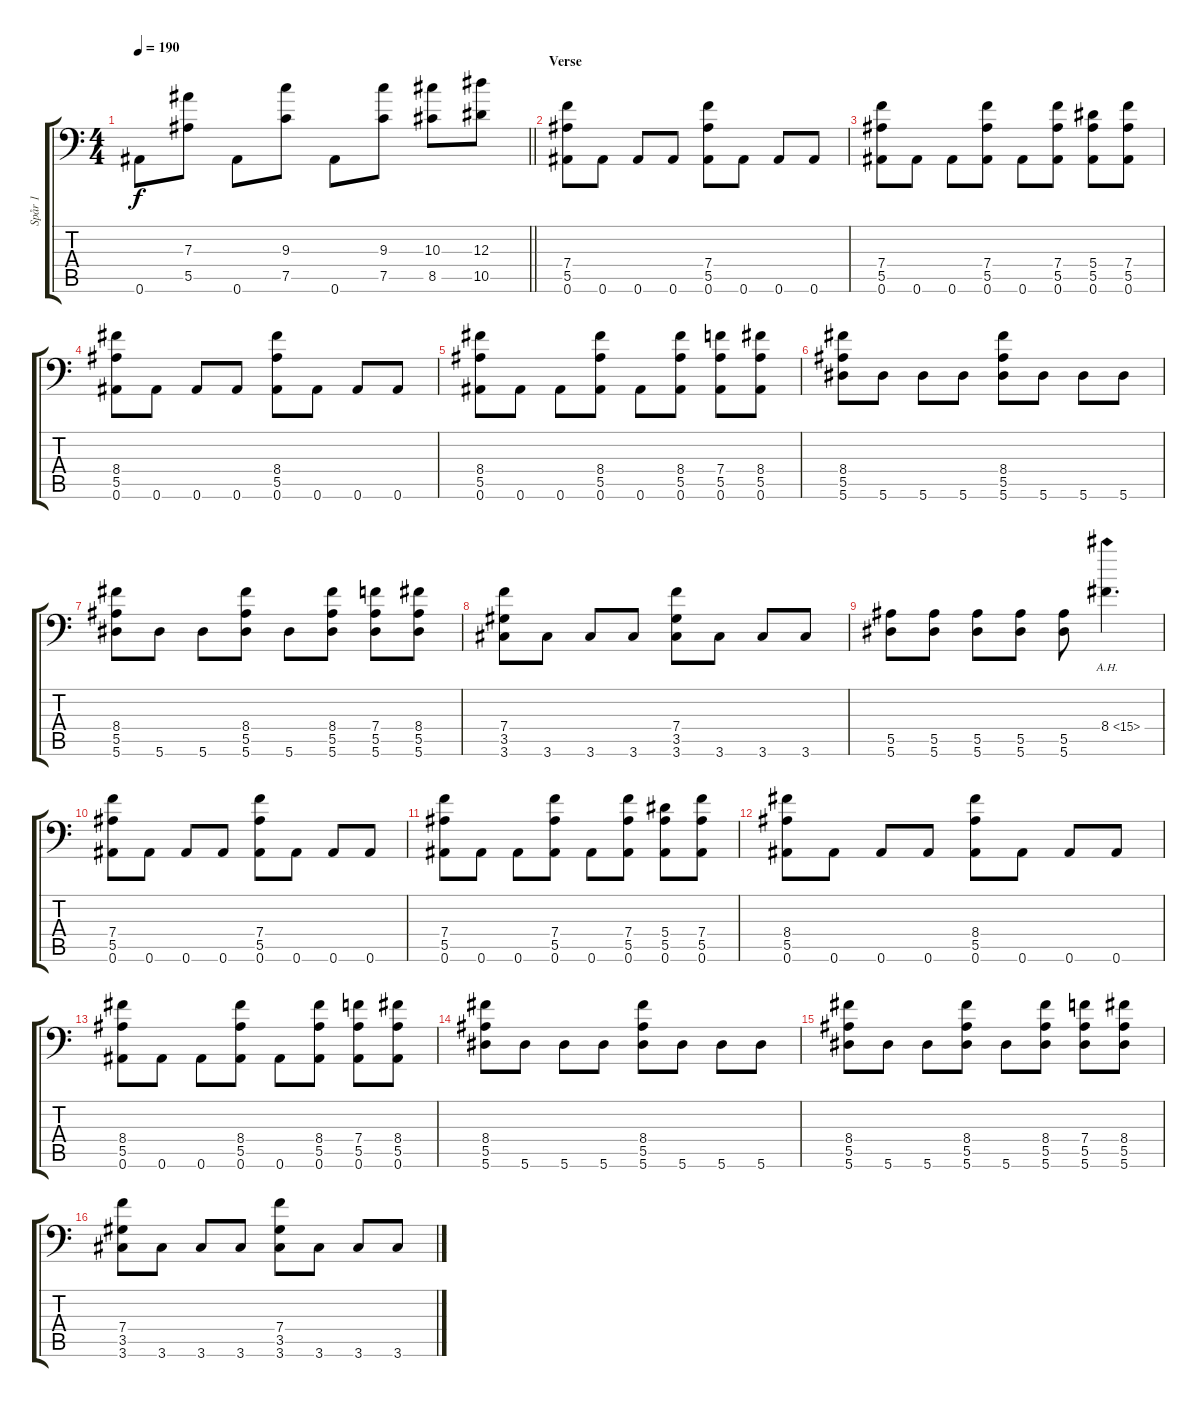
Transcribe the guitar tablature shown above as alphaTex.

\track ("Spår 1" "Spår 1") {instrument distortionguitar}
\staff {score tabs}
\tuning (C4 G3 Eb3 Bb2 F2 Bb1) {hide}
\ts (4 4)
\tempo 190
\clef f4
\barLineRight lightlight
\ks c
0.6.8{dy f} (7.3 5.5).8 0.6.8 (9.3 7.5).8 0.6.8 (9.3 7.5).8 (10.3 8.5).8 (12.3 10.5).8 |
\section ("" "Verse")
(7.4 5.5 0.6).8 0.6.8 0.6.8 0.6.8 (7.4 5.5 0.6).8 0.6.8 0.6.8 0.6.8 |
(7.4 5.5 0.6).8 0.6.8 0.6.8 (7.4 5.5 0.6).8 0.6.8 (7.4 5.5 0.6).8 (5.4 5.5 0.6).8 (7.4 5.5 0.6).8 |
(8.4 5.5 0.6).8 0.6.8 0.6.8 0.6.8 (8.4 5.5 0.6).8 0.6.8 0.6.8 0.6.8 |
(8.4 5.5 0.6).8 0.6.8 0.6.8 (8.4 5.5 0.6).8 0.6.8 (8.4 5.5 0.6).8 (7.4 5.5 0.6).8 (8.4 5.5 0.6).8 |
(8.4 5.5 5.6).8 5.6.8 5.6.8 5.6.8 (8.4 5.5 5.6).8 5.6.8 5.6.8 5.6.8 |
(8.4 5.5 5.6).8 5.6.8 5.6.8 (8.4 5.5 5.6).8 5.6.8 (8.4 5.5 5.6).8 (7.4 5.5 5.6).8 (8.4 5.5 5.6).8 |
(7.4 3.5 3.6).8 3.6.8 3.6.8 3.6.8 (7.4 3.5 3.6).8 3.6.8 3.6.8 3.6.8 |
(5.5 5.6).8 (5.5 5.6).8 (5.5 5.6).8 (5.5 5.6).8 (5.5 5.6).8 8.4{ah 7}.4{d} |
(7.4 5.5 0.6).8 0.6.8 0.6.8 0.6.8 (7.4 5.5 0.6).8 0.6.8 0.6.8 0.6.8 |
(7.4 5.5 0.6).8 0.6.8 0.6.8 (7.4 5.5 0.6).8 0.6.8 (7.4 5.5 0.6).8 (5.4 5.5 0.6).8 (7.4 5.5 0.6).8 |
(8.4 5.5 0.6).8 0.6.8 0.6.8 0.6.8 (8.4 5.5 0.6).8 0.6.8 0.6.8 0.6.8 |
(8.4 5.5 0.6).8 0.6.8 0.6.8 (8.4 5.5 0.6).8 0.6.8 (8.4 5.5 0.6).8 (7.4 5.5 0.6).8 (8.4 5.5 0.6).8 |
(8.4 5.5 5.6).8 5.6.8 5.6.8 5.6.8 (8.4 5.5 5.6).8 5.6.8 5.6.8 5.6.8 |
(8.4 5.5 5.6).8 5.6.8 5.6.8 (8.4 5.5 5.6).8 5.6.8 (8.4 5.5 5.6).8 (7.4 5.5 5.6).8 (8.4 5.5 5.6).8 |
(7.4 3.5 3.6).8 3.6.8 3.6.8 3.6.8 (7.4 3.5 3.6).8 3.6.8 3.6.8 3.6.8
